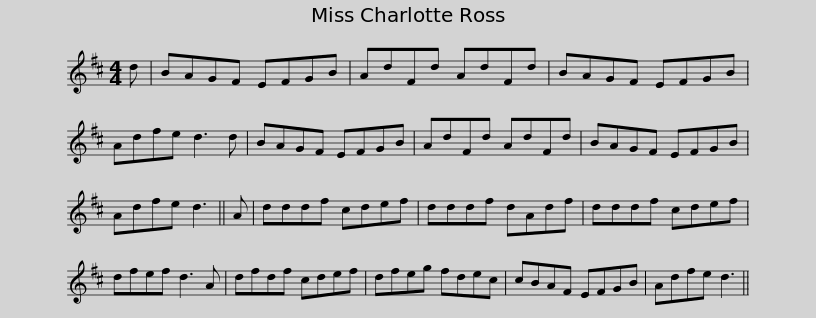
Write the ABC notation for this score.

X:1
L:1/8
M:4/4
I:linebreak $
K:D
V:1 treble
V:1
 d | BAGF EFGB | AdFd AdFd | BAGF EFGB | Adfe d3 d | %5
 BAGF EFGB |$ AdFd AdFd | BAGF EFGB | Adfe d3 || A | %10
 dddf cdef | dddf dAdf |$ dddf cdef | dfef d3 A | dfdf cdef | %15
 dfeg fdec | cBAF EFGB | Adfe d3 || %18
